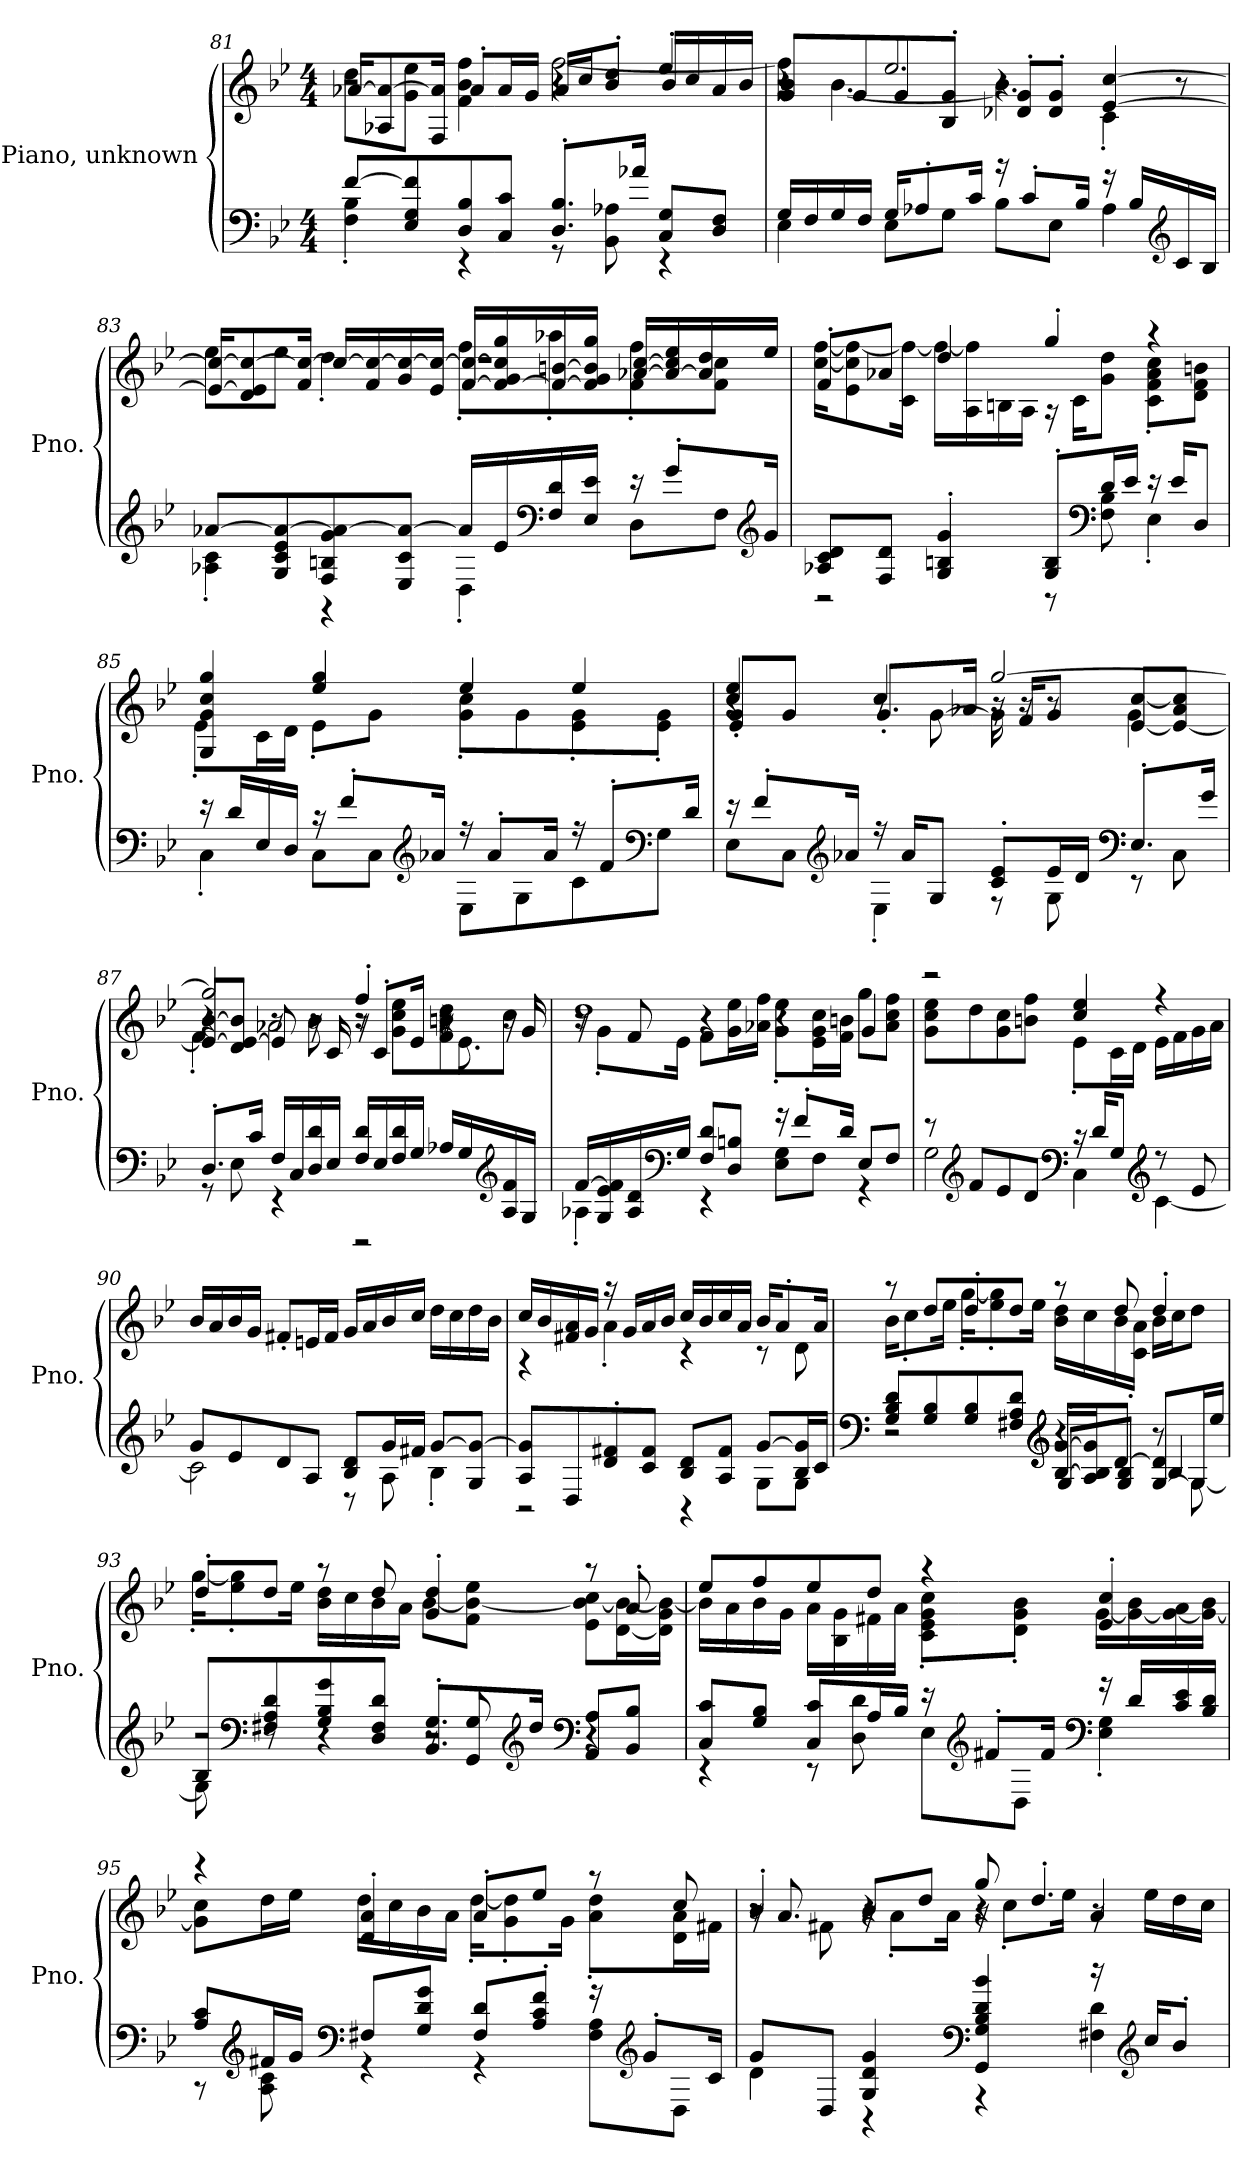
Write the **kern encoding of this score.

**kern	**kern
*part1	*part1
*staff2	*staff1
*I"Piano, unknown	*
*I'Pno.	*
!!LO:LB:g=z
*clefF4	*clefG2
*k[b-e-]	*k[b-e-]
*M4/4	*M4/4
=81	=81
*^	*^
*	*	*	*^
[8f/L	4F\' 4B-\'	2r	8dd\L	[16a-X/KL
.	.	.	.	8A-X/ 8a-/_
8E-/ 8G/ 8f/]	.	.	8g\ 8ee-\J	.
.	.	.	.	16F/ 16a-/]Jk
8D/ 8B-/	4r	.	4f\ 4b-\ 4ff\	8a-'/L
8C/ 8c/J	.	.	.	16a-/L
.	.	.	.	16g/JJ
8.D/' 8.B-/'L	8r	4r	[2ff\	16a-/LL
.	.	.	.	16cc/J
.	8BB-\ 8A-X\	.	.	8b-/' 8dd/'J
16a-X/Jk	.	.	.	.
8C/ 8G/L	4r	4ee-'/	.	16b-/LL
.	.	.	.	16cc/
8D/ 8F/J	.	.	.	16a-/
.	.	.	.	16b-/JJ
=82	=82	=82	=82	=82
*	*	*	*	*^
16G/LL	4E-\	4r	8ff\]	8g/ 8b-/L	2r
16F/	.	.	.	.	.
16G/	.	.	[4.b-\	8g/	.
16F/JJ	.	.	.	.	.
16G/KL	8E-\L	2.ee-/	.	8g/	.
8A-X'/	.	.	.	.	.
.	8G\J	.	.	8B-/' 8g/'J	.
16c/Jk	.	.	.	.	.
16r	8B-\L	.	4.b-\]	8d-X/' 8g/'L	4r
8c'/L	.	.	.	.	.
.	8E-\J	.	.	8d-/' 8g/'J	.
16B-/Jk	.	.	.	.	.
16r	4A-\	.	.	[4e-/ [4cc/	4c'\
16B-/LL	.	.	.	.	.
*clefG2	*	*	*	*	*
16c/	.	.	8r	.	.
16B-/JJ	.	.	.	.	.
*	*	*	*	*v	*v
!!LO:PB:g=z
=83	=83	=83	=83	=83
[8a-X/L	4A-X\' 4c\'	1r	8ee-\L	16e-/_ 16cc/_KL
.	.	.	.	8d/ 8e-/] 8cc/_
8G/ 8c/ 8e-/ 8a-/_	.	.	8ee-\J	.
.	.	.	.	16f/ 16cc/_Jk
8F/ 8Bn/ 8g/ 8a-/_	4r	.	4dd'\	16cc/LL_
.	.	.	.	16f/ 16cc/_
8E-/ 8c/ 8a-/_J	.	.	.	16g/ 16cc/_
.	.	.	.	16e-/ 16cc/_JJ
16a-/LL]	4D'\	.	8ff'\L	[16f/ 16cc/_LL
16e-/	.	.	.	16f/_ 16g/ 16cc/] 16gg/
*clefF4	*	*	*	*
16F/ 16d/	.	.	8aa-X'\	16f/_ [16bn/
16E-/ 16e-/JJ	.	.	.	16f/] 16g/ 16b/] 16gg/JJ
16r	8D\L	.	8f\' 8ff\'	[16a-X/ [16cc/LL
8g'/L	.	.	.	16a-/_ 16cc/] 16ee-/
.	8F\J	.	8f\ 8cc\J	16a-/] 16dd/
*clefG2	*	*	*	*
16g/Jk	.	.	.	16ee-/JJ
*	*	*	*v	*v
!!LO:LB:g=z
=84	=84	=84	=84
8A-X/ 8c/ 8d/L	2r	8f'/L	[16cc\ [16ff\KL
.	.	.	8e-\ 8cc\] 8ff\_
8F/ 8d/J	.	8a-X/J	.
.	.	.	16c\ 16ff\_Jk
4G/' 4Bn/' 4g/'	.	4dd/	16ff\LL_
.	.	.	16A\ 16ff\]
.	.	.	16Bn\
.	.	.	16A\JJ
8G/' 8B/'L	8r	4gg'/	16r
.	.	.	16c\KL
*clefF4	*	*	*
16d/L	8F\ 8B\	.	8g\ 8dd\J
16e-/JJ	.	.	.
16r	4E-'\	4r	8c\' 8f\' 8a-\' 8cc\'L
16e-/KL	.	.	.
8D/J	.	.	8d\ 8f\ 8bn\J
=85	=85	=85	=85
16r	4C'\	4G/ 4g/ 4cc/ 4gg/	8e-'\L
16d/LL	.	.	.
16E-/	.	.	16c\L
16D/JJ	.	.	16d\JJ
16r	8C\L	4ee-/ 4gg/	8e-'\L
8f'/L	.	.	.
.	8C\J	.	8g\J
*clefG2	*	*	*
16a-X/Jk	.	.	.
16r	8E-\L	4ee-/	8g\' 8cc\'L
8a-'/L	.	.	.
.	8G\	.	8g\
16a-/Jk	.	.	.
16r	8c\	4ee-/	8e-\' 8g\'
8f'/L	.	.	.
*clefF4	*	*	*
.	8G\J	.	8e-\' 8g\'J
16d/Jk	.	.	.
!!LO:LB:g=z
=86	=86	=86	=86
*	*	*	*^
16r	8E-\L	4cc/ 4ee-/	8e-/' 8g/'L	4r
8f'/L	.	.	.	.
.	8C\J	.	8g/J	.
*clefG2	*	*	*	*
16a-X/Jk	.	.	.	.
16r	4E-'\	4cc/	8.g'/L	8r
16a-/KL	.	.	.	.
8G/J	.	.	.	[8g\
.	.	.	16a-X/Jk	.
8c/' 8e-/'L	8r	[2gg/	16r	16g\]
.	.	.	16f/KL	16r
16e-/L	8G\	.	8g/J	8r
16d/JJ	.	.	.	.
*clefF4	*	*	*	*
8.E-'/L	8r	.	[8e-/ [8cc/L	4g'\
.	8C\	.	8e-/_ 8a-/ 8cc/]J	.
16g/Jk	.	.	.	.
=87	=87	=87	=87	=87
*	*	*	*	*^
8.D'/L	8r	2gg/]	4r	8e-/_ [8b-/L	4f'\
.	8E-\	.	.	8d/ 8e-/_ 8b-/]J	.
16c/Jk	.	.	.	.	.
16F/LL	4r	.	8r	8e-/]	2a-X\
16C/	.	.	.	.	.
16D/ 16d/	.	.	8b-\	16r	.
16E-/JJ	.	.	.	16c/	.
16F/ 16d/LL	2r	4ff'/	8r	16r	.
16E-/	.	.	.	8c'/L	.
16F/ 16d/	.	.	8g\ 8cc\ 8ee-\L	.	.
16G/JJ	.	.	.	16e-/Jk	.
16A-X/LL	.	4r	8f\ 8bn\ 8dd\	8r	16r
16G/	.	.	.	.	8.e-\
*clefG2	*	*	*	*	*
16A-/ 16f/	.	.	8cc\J	16r	.
16G/JJ	.	.	.	16g/	.
*	*	*	*	*v	*v
!!LO:LB:g=z
=88	=88	=88	=88	=88
[16f/LL	4A-X'\	1dd	16r	8r
16G/ 16e-/ 16f/]	.	.	8g'\L	.
16A-/ 16d/	.	.	.	8f/
*clefF4	*	*	*	*
16G/JJ	.	.	16e-\Jk	.
8F/ 8d/L	4r	.	8f\L	4r
8D/ 8Bn/J	.	.	16g\ 16ee-\L	.
.	.	.	16a-X\ 16ff\JJ	.
16r	8E-\ 8G\L	.	8g\' 8ee-\'L	4r
8f'/L	.	.	.	.
.	8F\J	.	16e-\ 16g\ 16cc\L	.
16d/Jk	.	.	16f\ 16bn\JJ	.
8E-/L	4r	.	8gg\L	4g/
8F/J	.	.	8a-\ 8cc\ 8ff\J	.
*	*	*	*v	*v
=89	=89	=89	=89
8r	2G\	2r	8g\ 8cc\ 8ee-\L
*clefG2	*	*	*
8f/L	.	.	8dd\
8e-/	.	.	8g\ 8cc\
8d/J	.	.	8bn\ 8ff\J
*clefF4	*	*	*
16r	4C\	4cc/ 4ee-/	8e-'\L
16d/KL	.	.	.
8G/J	.	.	16c\L
.	.	.	16d\JJ
*clefG2	*	*	*
8r	[4c\	4r	16e-\LL
.	.	.	16f\
8e-/	.	.	16g\
.	.	.	16a\JJ
*	*	*v	*v
!!LO:LB:g=z
=90	=90	=90
8g/L	2c\]	16b-/LL
.	.	16a/
8e-/	.	16b-/
.	.	16g/JJ
8d/	.	8f#X'/L
8A/J	.	16en/L
.	.	16f#/JJ
8B-/ 8d/L	8r	16g/LL
.	.	16a/
16g/L	8A\	16b-/
16f#X/JJ	.	16cc/JJ
[8g/L	4B-'\	16dd\LL
.	.	16cc\
8G/ 8g/_J	.	16dd\
.	.	16b-\JJ
=91	=91	=91
*	*	*^
8A/ 8g/]L	2r	16cc/LL	4r
.	.	16b-/	.
8D/	.	16f#X/ 16a/	.
.	.	16g/JJ	.
8d/' 8f#X/'	.	16r	4a'\
.	.	16g/LL	.
8c/ 8f#/J	.	16a/	.
.	.	16b-/JJ	.
8B-/ 8d/L	4r	16cc/LL	4r
.	.	16b-/	.
8A/ 8f#/J	.	16cc/	.
.	.	16a/JJ	.
[8g/L	8G\L	16b-/KL	8r
.	.	8a'/	.
16B-/ 16g/]L	8G\J	.	8d\
16c/JJ	.	16a/Jk	.
*v	*v	*	*
!!LO:LB:g=z	!!
=92	=92	=92
*clefF4	*	*
*^	*	*
*	*^	*	*
8G/ 8B-/ 8d/L	2r	2r	8r	16b-\KL
.	.	.	.	8cc'\
8G/ 8B-/	.	.	8dd/L	.
.	.	.	.	16ee-\Jk
8G/ 8B-/	.	.	8dd'/	[16gg'\KL
.	.	.	.	8ee-\' 8gg\]'
8F#X/ 8A/ 8d/J	.	.	8dd/J	.
.	.	.	.	16ee-\Jk
*clefG2	*	*	*	*
[16B-/ [16g/LL	4r	8G'/L	8r	16b-\ 16dd\LL
16A/ 16B-/] 16g/]J	.	.	.	16cc\
[8d/J	.	8G/' 8B-/'J	8dd/	16b-\
.	.	.	.	16c\ 16a\JJ
[8G/ 8d/]L	8r	4B-/	4dd'/	16b-\LL
.	.	.	.	16cc\J
16G/L]	[8G\	.	.	8dd\J
16ee-/JJ	.	.	.	.
=93	=93	=93	=93	=93
8B-/L	8G\]	2r	8dd'/L	[16gg'\KL
.	.	.	.	8ee-\' 8gg\]'
*clefF4	*	*	*	*
8F#X/ 8A/ 8d/	8r	.	8dd/J	.
.	.	.	.	16ee-\Jk
8G/ 8B-/ 8g/	4r	.	8r	16b-\ 16dd\LL
.	.	.	.	16cc\
8D/ 8F#/ 8d/J	.	.	8dd/	16b-\
.	.	.	.	16a\JJ
8.BB-/' 8.G/'L	2r	8r	4g/' 4dd/'	[8b-\L
.	.	8GG/ 8G/	.	8f\ 8b-\_ 8ee-\J
*clefG2	*	*	*	*
16dd/Jk	.	.	.	.
*clefF4	*	*	*	*
8AA/ 8A/L	.	4r	8r	8e-\ 8b-\_ 8cc\L
8BB-/ 8B-/J	.	.	8a'/	[16d\ 16b-\_L
.	.	.	.	16d\] 16g\ 16b-\_JJ
*	*v	*v	*	*
!!LO:PB:g=z	!!
=94	=94	=94	=94
8C/ 8c/L	4r	8ee-/L	16b-\LL]
.	.	.	16a\
8G/ 8B-/J	.	8ff/	16b-\
.	.	.	16g\JJ
8C/ 8c/L	8r	8ee-/	16a\LL
.	.	.	16B-\ 16g\
16A/L	8D\ 8d\	8dd/J	16f#X\
16B-/JJ	.	.	16a\JJ
16r	8E-\L	4r	8c\' 8e-\' 8g\' 8cc\'L
*clefG2	*	*	*
8f#X'/L	.	.	.
.	8D\J	.	8d\' 8g\' 8b-\'J
16f#/Jk	.	.	.
*clefF4	*	*	*
16r	4E-\' 4G\'	4e-/' 4cc/'	[16g\LL
16d/LL	.	.	16g\_ 16b-\
16c/ 16e-/	.	.	16g\_ 16a\
16B-/ 16d/JJ	.	.	16g\_ 16b-\JJ
!!LO:LB:g=z	!!
=95	=95	=95	=95
8A/ 8c/L	8r	4r	8g\] 8cc\L
*clefG2	*	*	*
16f#X/L	8A\ 8c\	.	16dd\L
16g/JJ	.	.	16ee-\JJ
*clefF4	*	*	*
8F#X/L	4r	4d/' 4a/'	16dd\LL
.	.	.	16cc\
8G/ 8d/ 8g/J	.	.	16b-\
.	.	.	16a\JJ
8F#/ 8d/L	4r	8a'/L	[16dd'\KL
.	.	.	8g\' 8dd\]'
8A/' 8c/' 8f#/'J	.	8ee-/J	.
.	.	.	16g\Jk
16r	8F#\ 8A\L	8r	8a\' 8dd\'L
*clefG2	*	*	*
8g'/L	.	.	.
.	8D\J	8cc/	16d\ 16a\L
16c/Jk	.	.	16f#X\JJ
=96	=96	=96	=96
*	*	*	*^
8g/L	4d\	4b-'/	8r	16r
.	.	.	.	8.a/
8D/J	.	.	8f#X\	.
4G/ 4d/ 4g/	4r	8b-/L	16r	4r
.	.	.	8a'\L	.
.	.	8dd/J	.	.
.	.	.	16a\Jk	.
*clefF4	*	*	*	*
4GG/ 4G/ 4B-/ 4d/ 4b-/	4r	8gg/	16r	4r
.	.	.	8cc'\L	.
.	.	4.dd'/	.	.
.	.	.	16ee-\Jk	.
16r	4F#X\ 4d\	.	16r	4a/
*clefG2	*	*	*	*
16cc/KL	.	.	16ee-\LL	.
8b-'/J	.	.	16dd\	.
.	.	.	16cc\JJ	.
*v	*v	*	*	*
*	*v	*v	*v
=	=
*-	*-
